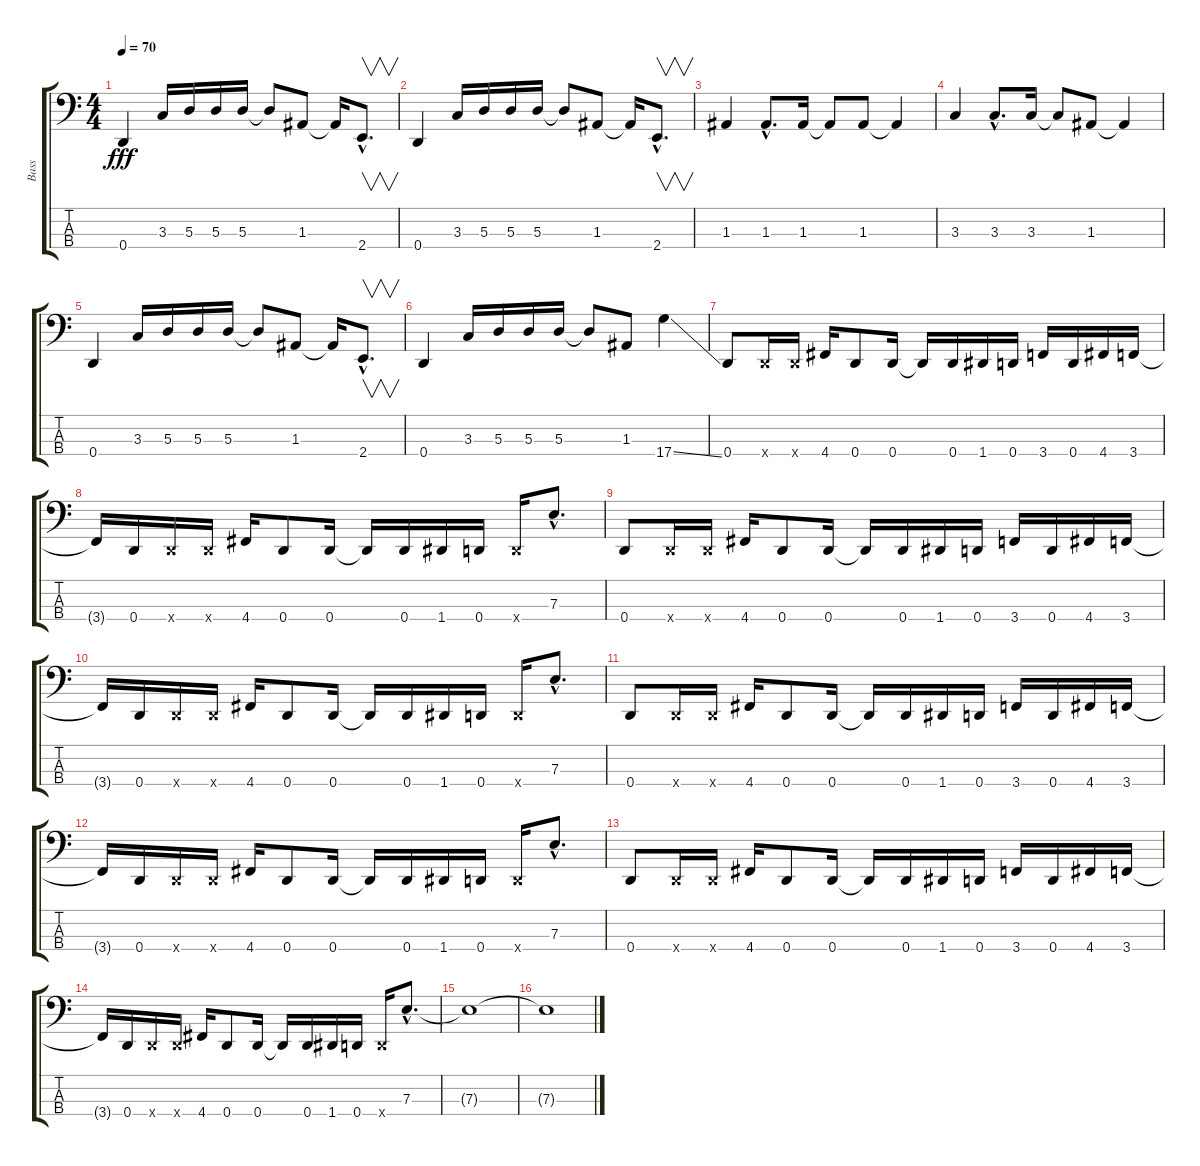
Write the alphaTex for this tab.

\track ("Bass" "Bass") {instrument electricbasspick}
\staff {score tabs}
\tuning (G2 D2 A1 D1) {hide}
\ts (4 4)
\tempo 70
\clef f4
\ks c
0.4.4{dy fff} 3.3.16 5.3.16 5.3.16 5.3.16 5.3{t}.8 1.3.8 1.3{t}.16 2.4{hac}.8{v d} |
0.4.4 3.3.16 5.3.16 5.3.16 5.3.16 5.3{t}.8 1.3.8 1.3{t}.16 2.4{hac}.8{v d} |
1.3.4 1.3{hac}.8{d} 1.3.16 1.3{t}.8 1.3.8 1.3{t}.4 |
3.3.4 3.3{hac}.8{d} 3.3.16 3.3{t}.8 1.3.8 1.3{t}.4 |
0.4.4 3.3.16 5.3.16 5.3.16 5.3.16 5.3{t}.8 1.3.8 1.3{t}.16 2.4{hac}.8{v d} |
0.4.4 3.3.16 5.3.16 5.3.16 5.3.16 5.3{t}.8 1.3.8 17.4{ss}.4 |
0.4.8 0.4{x}.16 0.4{x}.16 4.4.16 0.4.8 0.4.16 0.4{t}.16 0.4.16 1.4.16 0.4.16 3.4.16 0.4.16 4.4.16 3.4.16 |
3.4{t}.16 0.4.16 0.4{x}.16 0.4{x}.16 4.4.16 0.4.8 0.4.16 0.4{t}.16 0.4.16 1.4.16 0.4.16 0.4{x}.16 7.3{hac}.8{d} |
0.4.8 0.4{x}.16 0.4{x}.16 4.4.16 0.4.8 0.4.16 0.4{t}.16 0.4.16 1.4.16 0.4.16 3.4.16 0.4.16 4.4.16 3.4.16 |
3.4{t}.16 0.4.16 0.4{x}.16 0.4{x}.16 4.4.16 0.4.8 0.4.16 0.4{t}.16 0.4.16 1.4.16 0.4.16 0.4{x}.16 7.3{hac}.8{d} |
0.4.8 0.4{x}.16 0.4{x}.16 4.4.16 0.4.8 0.4.16 0.4{t}.16 0.4.16 1.4.16 0.4.16 3.4.16 0.4.16 4.4.16 3.4.16 |
3.4{t}.16 0.4.16 0.4{x}.16 0.4{x}.16 4.4.16 0.4.8 0.4.16 0.4{t}.16 0.4.16 1.4.16 0.4.16 0.4{x}.16 7.3{hac}.8{d} |
0.4.8 0.4{x}.16 0.4{x}.16 4.4.16 0.4.8 0.4.16 0.4{t}.16 0.4.16 1.4.16 0.4.16 3.4.16 0.4.16 4.4.16 3.4.16 |
3.4{t}.16 0.4.16 0.4{x}.16 0.4{x}.16 4.4.16 0.4.8 0.4.16 0.4{t}.16 0.4.16 1.4.16 0.4.16 0.4{x}.16 7.3{hac}.8{d} |
7.3{t}.1{volume 14} |
7.3{t}.1{volume 12}
